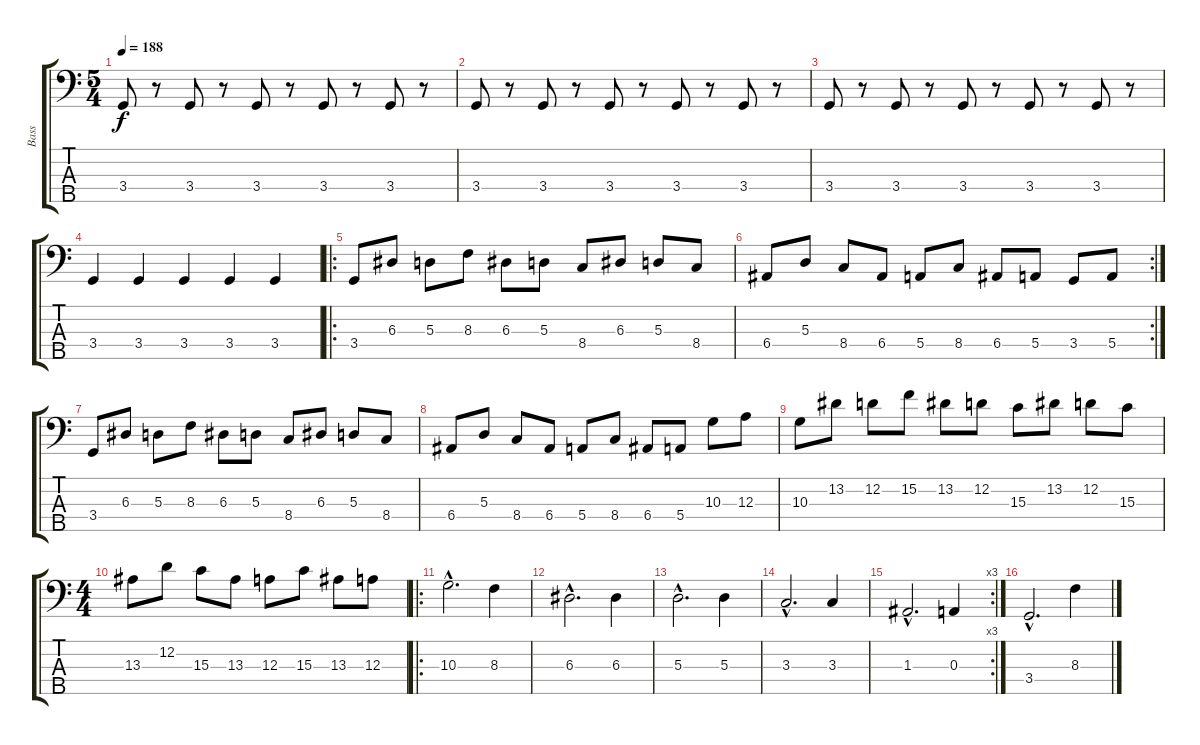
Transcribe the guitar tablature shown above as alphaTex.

\track ("Bass" "Bass") {instrument electricbassfinger}
\staff {score tabs}
\tuning (G2 D2 A1 E1 B0) {hide}
\ts (5 4)
\tempo 188
\clef f4
\ks c
3.4.8{dy f} r.8 3.4.8 r.8 3.4.8 r.8 3.4.8 r.8 3.4.8 r.8 |
3.4.8 r.8 3.4.8 r.8 3.4.8 r.8 3.4.8 r.8 3.4.8 r.8 |
3.4.8 r.8 3.4.8 r.8 3.4.8 r.8 3.4.8 r.8 3.4.8 r.8 |
3.4.4 3.4.4 3.4.4 3.4.4 3.4.4 |
\ro
3.4.8 6.3.8 5.3.8 8.3.8 6.3.8 5.3.8 8.4.8 6.3.8 5.3.8 8.4.8 |
\rc 2
6.4.8 5.3.8 8.4.8 6.4.8 5.4.8 8.4.8 6.4.8 5.4.8 3.4.8 5.4.8 |
3.4.8 6.3.8 5.3.8 8.3.8 6.3.8 5.3.8 8.4.8 6.3.8 5.3.8 8.4.8 |
6.4.8 5.3.8 8.4.8 6.4.8 5.4.8 8.4.8 6.4.8 5.4.8 10.3.8 12.3.8 |
10.3.8 13.2.8 12.2.8 15.2.8 13.2.8 12.2.8 15.3.8 13.2.8 12.2.8 15.3.8 |
\ts (4 4)
13.3.8 12.2.8 15.3.8 13.3.8 12.3.8 15.3.8 13.3.8 12.3.8 |
\ro
10.3{hac}.2{d} 8.3.4 |
6.3{hac}.2{d} 6.3.4 |
5.3{hac}.2{d} 5.3.4 |
3.3{hac}.2{d} 3.3.4 |
\rc 3
1.3{hac}.2{d} 0.3.4 |
3.4{hac}.2{d} 8.3.4
